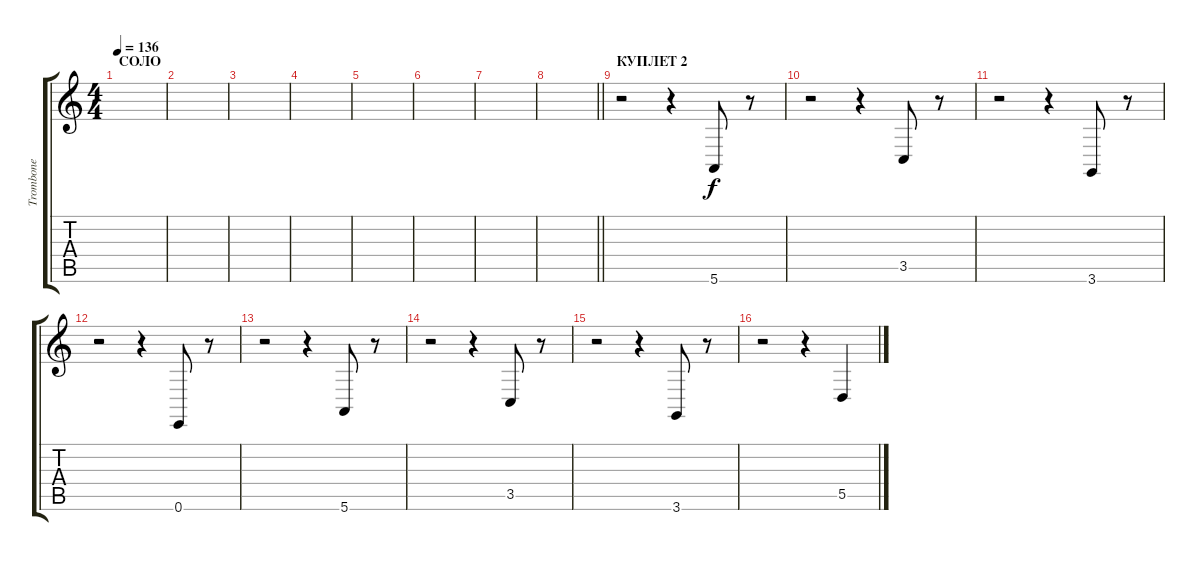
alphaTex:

\track ("Trombone" "Trombone") {instrument trombone}
\staff {score tabs}
\tuning (E4 B3 G3 D3 A2 E2) {hide}
\ts (4 4)
\section ("" "СОЛО")
\tempo 136
\clef g2
\ks c
|
|
|
|
|
|
|
\barLineRight lightlight
|
\section ("" "КУПЛЕТ 2")
r.2 r.4 5.6.8 r.8 |
r.2 r.4 3.5.8 r.8 |
r.2 r.4 3.6.8 r.8 |
r.2 r.4 0.6.8 r.8 |
r.2 r.4 5.6.8 r.8 |
r.2 r.4 3.5.8 r.8 |
r.2 r.4 3.6.8 r.8 |
r.2 r.4 5.5.4
